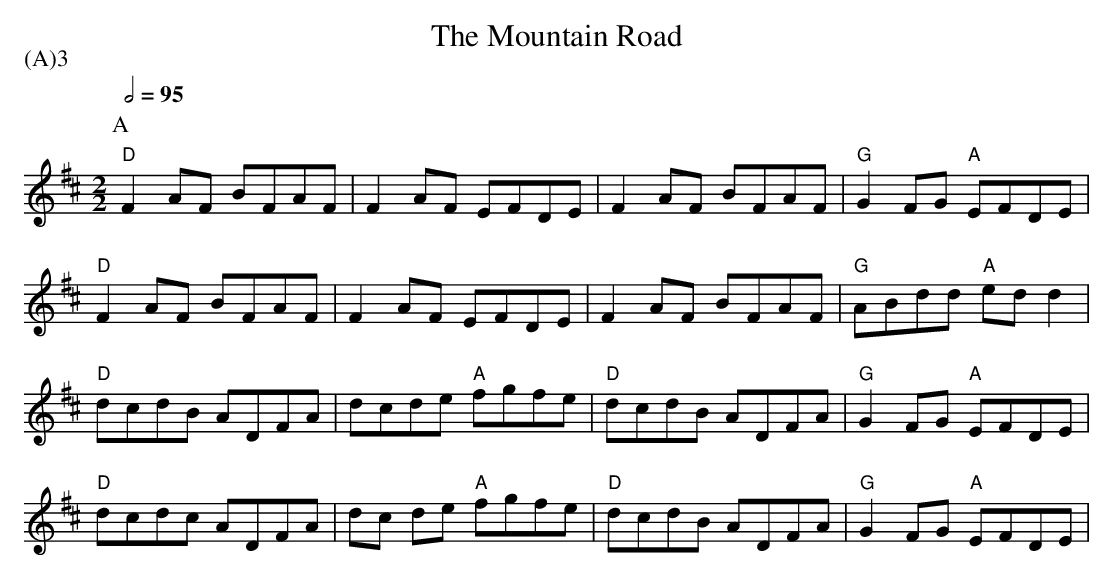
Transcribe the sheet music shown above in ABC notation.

X:1
T:Mountain Road, The
T:
P:(A)3
M: 2/2
L: 1/8
Q:1/2=95
K: Dmaj
[P:A]"D"F2 AF BFAF|F2 AF EFDE|F2 AF BFAF|"G"G2 FG "A"EFDE|
"D"F2 AF BFAF|F2 AF EFDE|F2AF BFAF|"G"ABdd "A"edd2|
"D"dcdB ADFA|dcde "A"fgfe|"D"dcdB ADFA|"G"G2 FG "A"EFDE|
"D"dcdc ADFA|dc de "A"fgfe|"D"dcdB ADFA|"G"G2 FG "A"EFDE|
